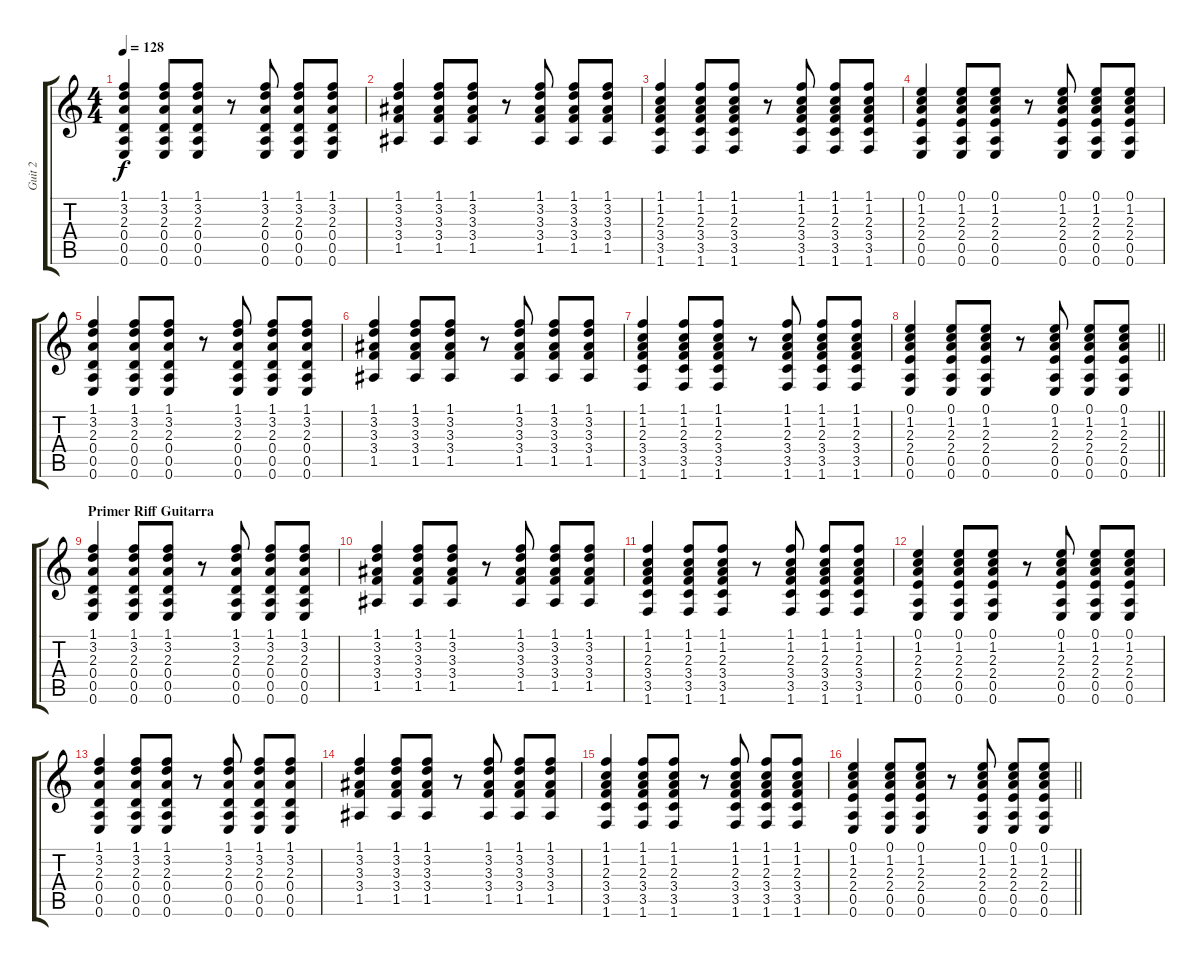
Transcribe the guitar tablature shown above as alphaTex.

\track ("Guit 2" "Guit 2") {instrument acousticguitarsteel}
\staff {score tabs}
\tuning (E4 B3 G3 D3 A2 E2) {hide}
\ts (4 4)
\tempo 128
\clef g2
\ks c
(1.1 3.2 2.3 0.4 0.5 0.6).4{dy f} (1.1 3.2 2.3 0.4 0.5 0.6).8 (1.1 3.2 2.3 0.4 0.5 0.6).8 r.8 (1.1 3.2 2.3 0.4 0.5 0.6).8 (1.1 3.2 2.3 0.4 0.5 0.6).8 (1.1 3.2 2.3 0.4 0.5 0.6).8 |
(1.1 3.2 3.3 3.4 1.5).4 (1.1 3.2 3.3 3.4 1.5).8 (1.1 3.2 3.3 3.4 1.5).8 r.8 (1.1 3.2 3.3 3.4 1.5).8 (1.1 3.2 3.3 3.4 1.5).8 (1.1 3.2 3.3 3.4 1.5).8 |
(1.1 1.2 2.3 3.4 3.5 1.6).4 (1.1 1.2 2.3 3.4 3.5 1.6).8 (1.1 1.2 2.3 3.4 3.5 1.6).8 r.8 (1.1 1.2 2.3 3.4 3.5 1.6).8 (1.1 1.2 2.3 3.4 3.5 1.6).8 (1.1 1.2 2.3 3.4 3.5 1.6).8 |
(0.1 1.2 2.3 2.4 0.5 0.6).4 (0.1 1.2 2.3 2.4 0.5 0.6).8 (0.1 1.2 2.3 2.4 0.5 0.6).8 r.8 (0.1 1.2 2.3 2.4 0.5 0.6).8 (0.1 1.2 2.3 2.4 0.5 0.6).8 (0.1 1.2 2.3 2.4 0.5 0.6).8 |
(1.1 3.2 2.3 0.4 0.5 0.6).4 (1.1 3.2 2.3 0.4 0.5 0.6).8 (1.1 3.2 2.3 0.4 0.5 0.6).8 r.8 (1.1 3.2 2.3 0.4 0.5 0.6).8 (1.1 3.2 2.3 0.4 0.5 0.6).8 (1.1 3.2 2.3 0.4 0.5 0.6).8 |
(1.1 3.2 3.3 3.4 1.5).4 (1.1 3.2 3.3 3.4 1.5).8 (1.1 3.2 3.3 3.4 1.5).8 r.8 (1.1 3.2 3.3 3.4 1.5).8 (1.1 3.2 3.3 3.4 1.5).8 (1.1 3.2 3.3 3.4 1.5).8 |
(1.1 1.2 2.3 3.4 3.5 1.6).4 (1.1 1.2 2.3 3.4 3.5 1.6).8 (1.1 1.2 2.3 3.4 3.5 1.6).8 r.8 (1.1 1.2 2.3 3.4 3.5 1.6).8 (1.1 1.2 2.3 3.4 3.5 1.6).8 (1.1 1.2 2.3 3.4 3.5 1.6).8 |
\barLineRight lightlight
(0.1 1.2 2.3 2.4 0.5 0.6).4 (0.1 1.2 2.3 2.4 0.5 0.6).8 (0.1 1.2 2.3 2.4 0.5 0.6).8 r.8 (0.1 1.2 2.3 2.4 0.5 0.6).8 (0.1 1.2 2.3 2.4 0.5 0.6).8 (0.1 1.2 2.3 2.4 0.5 0.6).8 |
\section ("" "Primer Riff Guitarra")
(1.1 3.2 2.3 0.4 0.5 0.6).4 (1.1 3.2 2.3 0.4 0.5 0.6).8 (1.1 3.2 2.3 0.4 0.5 0.6).8 r.8 (1.1 3.2 2.3 0.4 0.5 0.6).8 (1.1 3.2 2.3 0.4 0.5 0.6).8 (1.1 3.2 2.3 0.4 0.5 0.6).8 |
(1.1 3.2 3.3 3.4 1.5).4 (1.1 3.2 3.3 3.4 1.5).8 (1.1 3.2 3.3 3.4 1.5).8 r.8 (1.1 3.2 3.3 3.4 1.5).8 (1.1 3.2 3.3 3.4 1.5).8 (1.1 3.2 3.3 3.4 1.5).8 |
(1.1 1.2 2.3 3.4 3.5 1.6).4 (1.1 1.2 2.3 3.4 3.5 1.6).8 (1.1 1.2 2.3 3.4 3.5 1.6).8 r.8 (1.1 1.2 2.3 3.4 3.5 1.6).8 (1.1 1.2 2.3 3.4 3.5 1.6).8 (1.1 1.2 2.3 3.4 3.5 1.6).8 |
(0.1 1.2 2.3 2.4 0.5 0.6).4 (0.1 1.2 2.3 2.4 0.5 0.6).8 (0.1 1.2 2.3 2.4 0.5 0.6).8 r.8 (0.1 1.2 2.3 2.4 0.5 0.6).8 (0.1 1.2 2.3 2.4 0.5 0.6).8 (0.1 1.2 2.3 2.4 0.5 0.6).8 |
(1.1 3.2 2.3 0.4 0.5 0.6).4 (1.1 3.2 2.3 0.4 0.5 0.6).8 (1.1 3.2 2.3 0.4 0.5 0.6).8 r.8 (1.1 3.2 2.3 0.4 0.5 0.6).8 (1.1 3.2 2.3 0.4 0.5 0.6).8 (1.1 3.2 2.3 0.4 0.5 0.6).8 |
(1.1 3.2 3.3 3.4 1.5).4 (1.1 3.2 3.3 3.4 1.5).8 (1.1 3.2 3.3 3.4 1.5).8 r.8 (1.1 3.2 3.3 3.4 1.5).8 (1.1 3.2 3.3 3.4 1.5).8 (1.1 3.2 3.3 3.4 1.5).8 |
(1.1 1.2 2.3 3.4 3.5 1.6).4 (1.1 1.2 2.3 3.4 3.5 1.6).8 (1.1 1.2 2.3 3.4 3.5 1.6).8 r.8 (1.1 1.2 2.3 3.4 3.5 1.6).8 (1.1 1.2 2.3 3.4 3.5 1.6).8 (1.1 1.2 2.3 3.4 3.5 1.6).8 |
\barLineRight lightlight
(0.1 1.2 2.3 2.4 0.5 0.6).4 (0.1 1.2 2.3 2.4 0.5 0.6).8 (0.1 1.2 2.3 2.4 0.5 0.6).8 r.8 (0.1 1.2 2.3 2.4 0.5 0.6).8 (0.1 1.2 2.3 2.4 0.5 0.6).8 (0.1 1.2 2.3 2.4 0.5 0.6).8
